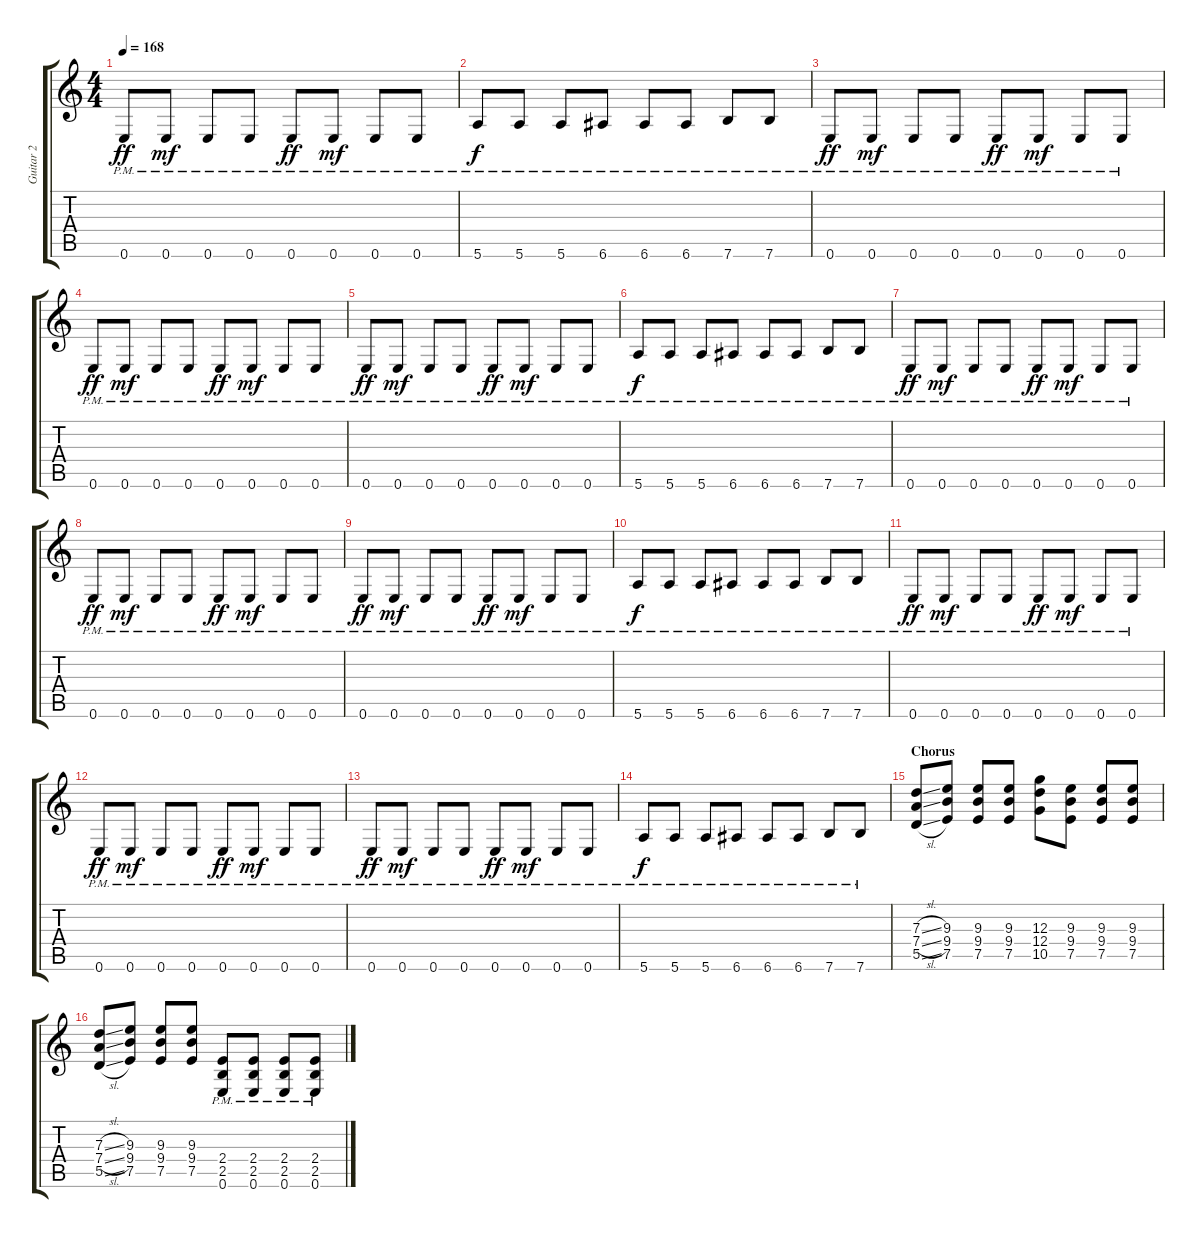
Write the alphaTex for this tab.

\track ("Guitar 2" "Guitar 2") {instrument overdrivenguitar}
\staff {score tabs}
\tuning (E4 B3 G3 D3 A2 E2) {hide}
\ts (4 4)
\tempo 168
\clef g2
\ks c
0.6{pm}.8{dy ff} 0.6{pm}.8{dy mf} 0.6{pm}.8 0.6{pm}.8 0.6{pm}.8{dy ff} 0.6{pm}.8{dy mf} 0.6{pm}.8 0.6{pm}.8 |
5.6{pm}.8{dy f} 5.6{pm}.8 5.6{pm}.8 6.6{pm}.8 6.6{pm}.8 6.6{pm}.8 7.6{pm}.8 7.6{pm}.8 |
0.6{pm}.8{dy ff} 0.6{pm}.8{dy mf} 0.6{pm}.8 0.6{pm}.8 0.6{pm}.8{dy ff} 0.6{pm}.8{dy mf} 0.6{pm}.8 0.6{pm}.8 |
0.6{pm}.8{dy ff} 0.6{pm}.8{dy mf} 0.6{pm}.8 0.6{pm}.8 0.6{pm}.8{dy ff} 0.6{pm}.8{dy mf} 0.6{pm}.8 0.6{pm}.8 |
0.6{pm}.8{dy ff} 0.6{pm}.8{dy mf} 0.6{pm}.8 0.6{pm}.8 0.6{pm}.8{dy ff} 0.6{pm}.8{dy mf} 0.6{pm}.8 0.6{pm}.8 |
5.6{pm}.8{dy f} 5.6{pm}.8 5.6{pm}.8 6.6{pm}.8 6.6{pm}.8 6.6{pm}.8 7.6{pm}.8 7.6{pm}.8 |
0.6{pm}.8{dy ff} 0.6{pm}.8{dy mf} 0.6{pm}.8 0.6{pm}.8 0.6{pm}.8{dy ff} 0.6{pm}.8{dy mf} 0.6{pm}.8 0.6{pm}.8 |
0.6{pm}.8{dy ff} 0.6{pm}.8{dy mf} 0.6{pm}.8 0.6{pm}.8 0.6{pm}.8{dy ff} 0.6{pm}.8{dy mf} 0.6{pm}.8 0.6{pm}.8 |
0.6{pm}.8{dy ff} 0.6{pm}.8{dy mf} 0.6{pm}.8 0.6{pm}.8 0.6{pm}.8{dy ff} 0.6{pm}.8{dy mf} 0.6{pm}.8 0.6{pm}.8 |
5.6{pm}.8{dy f} 5.6{pm}.8 5.6{pm}.8 6.6{pm}.8 6.6{pm}.8 6.6{pm}.8 7.6{pm}.8 7.6{pm}.8 |
0.6{pm}.8{dy ff} 0.6{pm}.8{dy mf} 0.6{pm}.8 0.6{pm}.8 0.6{pm}.8{dy ff} 0.6{pm}.8{dy mf} 0.6{pm}.8 0.6{pm}.8 |
0.6{pm}.8{dy ff} 0.6{pm}.8{dy mf} 0.6{pm}.8 0.6{pm}.8 0.6{pm}.8{dy ff} 0.6{pm}.8{dy mf} 0.6{pm}.8 0.6{pm}.8 |
0.6{pm}.8{dy ff} 0.6{pm}.8{dy mf} 0.6{pm}.8 0.6{pm}.8 0.6{pm}.8{dy ff} 0.6{pm}.8{dy mf} 0.6{pm}.8 0.6{pm}.8 |
5.6{pm}.8{dy f} 5.6{pm}.8 5.6{pm}.8 6.6{pm}.8 6.6{pm}.8 6.6{pm}.8 7.6{pm}.8 7.6{pm}.8 |
\section ("" "Chorus")
(7.3{sl} 7.4{sl} 5.5{sl}).8 (9.3 9.4 7.5).8 (9.3 9.4 7.5).8 (9.3 9.4 7.5).8 (12.3 12.4 10.5).8 (9.3 9.4 7.5).8 (9.3 9.4 7.5).8 (9.3 9.4 7.5).8 |
(7.3{sl} 7.4{sl} 5.5{sl}).8 (9.3 9.4 7.5).8 (9.3 9.4 7.5).8 (9.3 9.4 7.5).8 (2.4{pm} 2.5{pm} 0.6{pm}).8 (2.4{pm} 2.5{pm} 0.6{pm}).8 (2.4{pm} 2.5{pm} 0.6{pm}).8 (2.4{pm} 2.5{pm} 0.6{pm}).8
